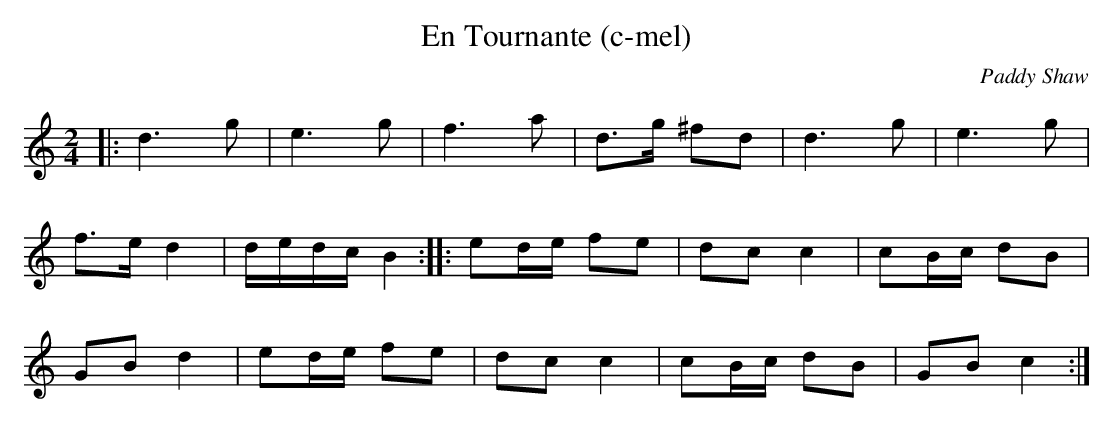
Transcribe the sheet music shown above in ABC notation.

X:1
T:En Tournante (c-mel)
M:2/4
L:1/8
C:Paddy Shaw
K:C
|: d3 g | e3 g | f3 a | d>g ^fd | d3 g | e3 g |
f>e d2 | d/e/d/c/ B2 :: ed/e/ fe | dc c2 | cB/c/ dB |
GBd2 | ed/e/ fe | dc c2 | cB/c/ dB | GB c2 :|
